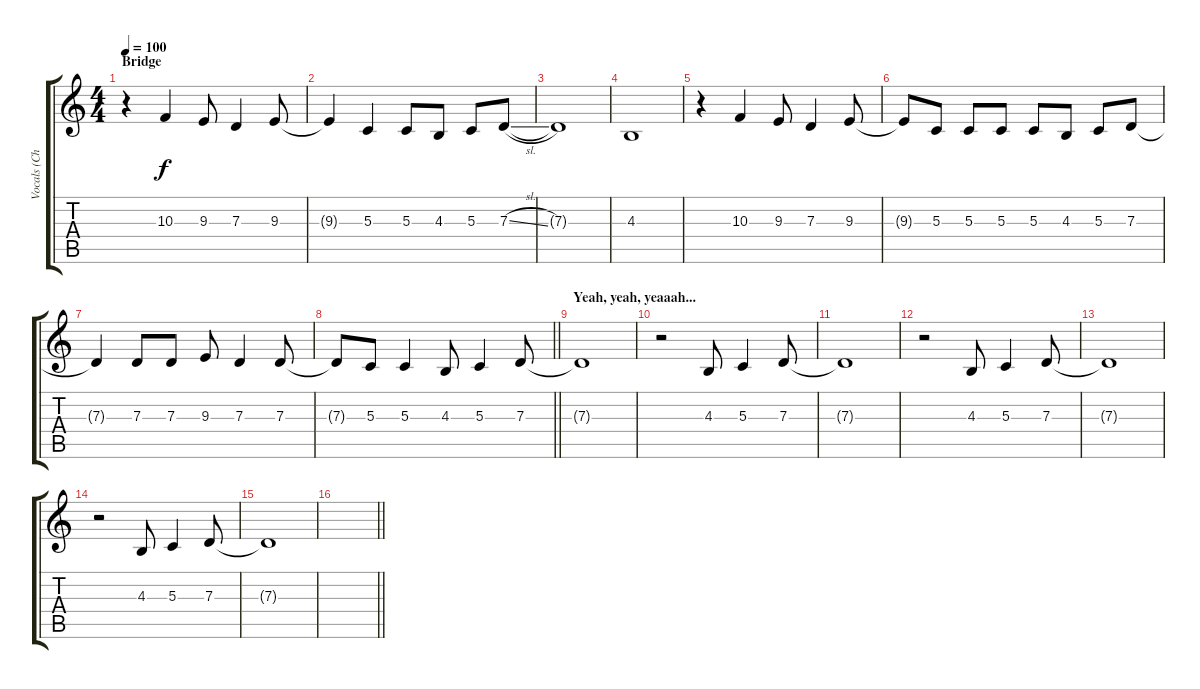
\track ("Vocals (Chiba)" "Vocals (Ch") {instrument altosax}
\staff {score tabs}
\tuning (E4 B3 G3 D3 A2 E2) {hide}
\ts (4 4)
\section ("" "Bridge")
\tempo 100
\clef g2
\ks c
r.4{dy f} 10.3.4 9.3.8 7.3.4 9.3.8 |
9.3{t}.4 5.3.4 5.3.8 4.3.8 5.3.8 7.3{sl}.8 |
7.3{t}.1 |
4.3.1 |
r.4 10.3.4 9.3.8 7.3.4 9.3.8 |
9.3{t}.8 5.3.8 5.3.8 5.3.8 5.3.8 4.3.8 5.3.8 7.3.8 |
7.3{t}.4 7.3.8 7.3.8 9.3.8 7.3.4 7.3.8 |
\barLineRight lightlight
7.3{t}.8 5.3.8 5.3.4 4.3.8 5.3.4 7.3.8 |
\section ("" "Yeah, yeah, yeaaah...")
7.3{t}.1 |
r.2 4.3.8 5.3.4 7.3.8 |
7.3{t}.1 |
r.2 4.3.8 5.3.4 7.3.8 |
7.3{t}.1 |
r.2 4.3.8 5.3.4 7.3.8 |
7.3{t}.1 |
\barLineRight lightlight
